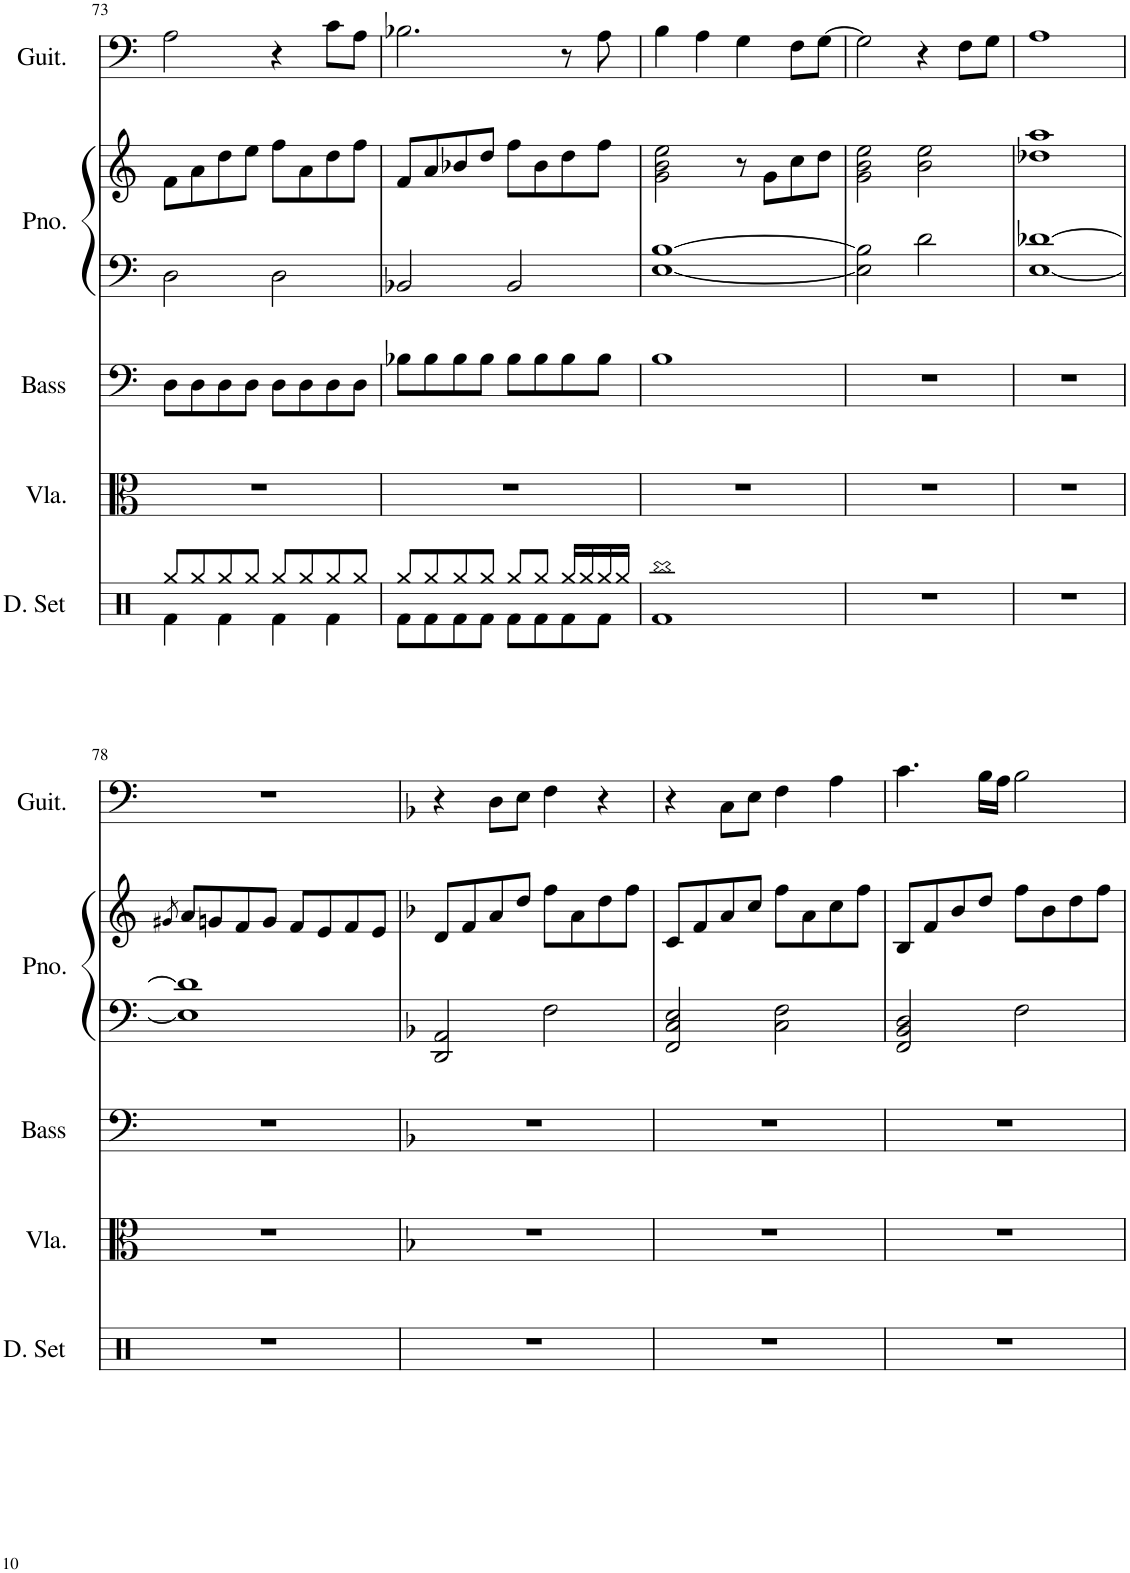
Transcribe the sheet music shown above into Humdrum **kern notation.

**kern	**kern	**kern	**kern	**kern	**kern
*part5	*part4	*part3	*part2	*part2	*part1
*staff6	*staff5	*staff4	*staff3	*staff2	*staff1
*I"Drumset	*I"Viola	*I"Acoustic Bass	*I"Piano	*	*I"Acoustic Guitar
*I'D. Set	*I'Vla.	*I'Bass	*I'Pno.	*	*I'Guit.
!!LO:PB:g=z
*clefX	*clefC3	*clefF4	*clefF4	*clefG2	*clefF4
*	*	*Trd7c12	*	*	*
*k[]	*k[]	*k[]	*k[]	*k[]	*k[]
*M4/4	*M4/4	*M4/4	*M4/4	*M4/4	*M4/4
=73	=73	=73	=73	=73	=73
*^	*	*	*	*	*
8Rgg/L	4Rf\	1r	8D\L	2D\	8f\L	2A\
8Rgg/	.	.	8D\	.	8a\	.
8Rgg/	4Rf\	.	8D\	.	8dd\	.
8Rgg/J	.	.	8D\J	.	8ee\J	.
8Rgg/L	4Rf\	.	8D\L	2D\	8ff\L	4r
8Rgg/	.	.	8D\	.	8a\	.
8Rgg/	4Rf\	.	8D\	.	8dd\	8c\L
8Rgg/J	.	.	8D\J	.	8ff\J	8A\J
=74	=74	=74	=74	=74	=74	=74
8Rgg/L	8Rf\L	1r	8B-X\L	2BB-X/	8f/L	2.B-X\
8Rgg/	8Rf\	.	8B-\	.	8a/	.
8Rgg/	8Rf\	.	8B-\	.	8b-X/	.
8Rgg/J	8Rf\J	.	8B-\J	.	8dd/J	.
8Rgg/L	8Rf\L	.	8B-\L	2BB-/	8ff\L	.
8Rgg/J	8Rf\	.	8B-\	.	8b-\	.
16Rgg/LL	8Rf\	.	8B-\	.	8dd\	8r
16Rgg/	.	.	.	.	.	.
16Rgg/	8Rf\J	.	8B-\J	.	8ff\J	8A\
16Rgg/JJ	.	.	.	.	.	.
=75	=75	=75	=75	=75	=75	=75
1Rbb	1Rf	1r	1B	[1E [1B	2g\ 2b\ 2ee\	4B\
.	.	.	.	.	.	4A\
.	.	.	.	.	8r	4G\
.	.	.	.	.	8g\L	.
.	.	.	.	.	8cc\	8F\L
.	.	.	.	.	8dd\J	[8G\J
*v	*v	*	*	*	*	*
=76	=76	=76	=76	=76	=76
1r	1r	1r	2E\] 2B\]	2g\ 2b\ 2ee\	2G\]
.	.	.	2d\	2b\ 2ee\	4r
.	.	.	.	.	8F\L
.	.	.	.	.	8G\J
=77	=77	=77	=77	=77	=77
1r	1r	1r	[1E [1d-X	1dd-X 1aa	1A
!!LO:LB:g=z
=78	=78	=78	=78	=78	=78
.	.	.	.	8qg#X/	.
1r	1r	1r	1E] 1d-]	8a/L	1r
.	.	.	.	8gn/	.
.	.	.	.	8f/	.
.	.	.	.	8g/J	.
.	.	.	.	8f/L	.
.	.	.	.	8e/	.
.	.	.	.	8f/	.
.	.	.	.	8e/J	.
=79	=79	=79	=79	=79	=79
*	*k[b-]	*k[b-]	*k[b-]	*k[b-]	*k[b-]
1r	1r	1r	2DD/ 2AA/	8d/L	4r
.	.	.	.	8f/	.
.	.	.	.	8a/	8D\L
.	.	.	.	8dd/J	8E\J
.	.	.	2F\	8ff\L	4F\
.	.	.	.	8a\	.
.	.	.	.	8dd\	4r
.	.	.	.	8ff\J	.
=80	=80	=80	=80	=80	=80
1r	1r	1r	2FF/ 2C/ 2E/	8c/L	4r
.	.	.	.	8f/	.
.	.	.	.	8a/	8C\L
.	.	.	.	8cc/J	8E\J
.	.	.	2C\ 2F\	8ff\L	4F\
.	.	.	.	8a\	.
.	.	.	.	8cc\	4A\
.	.	.	.	8ff\J	.
=81	=81	=81	=81	=81	=81
1r	1r	1r	2FF/ 2BB-/ 2D/	8B-/L	4.c\
.	.	.	.	8f/	.
.	.	.	.	8b-/	.
.	.	.	.	8dd/J	16B-\LL
.	.	.	.	.	16A\JJ
.	.	.	2F\	8ff\L	2B-\
.	.	.	.	8b-\	.
.	.	.	.	8dd\	.
.	.	.	.	8ff\J	.
=	=	=	=	=	=
*-	*-	*-	*-	*-	*-
